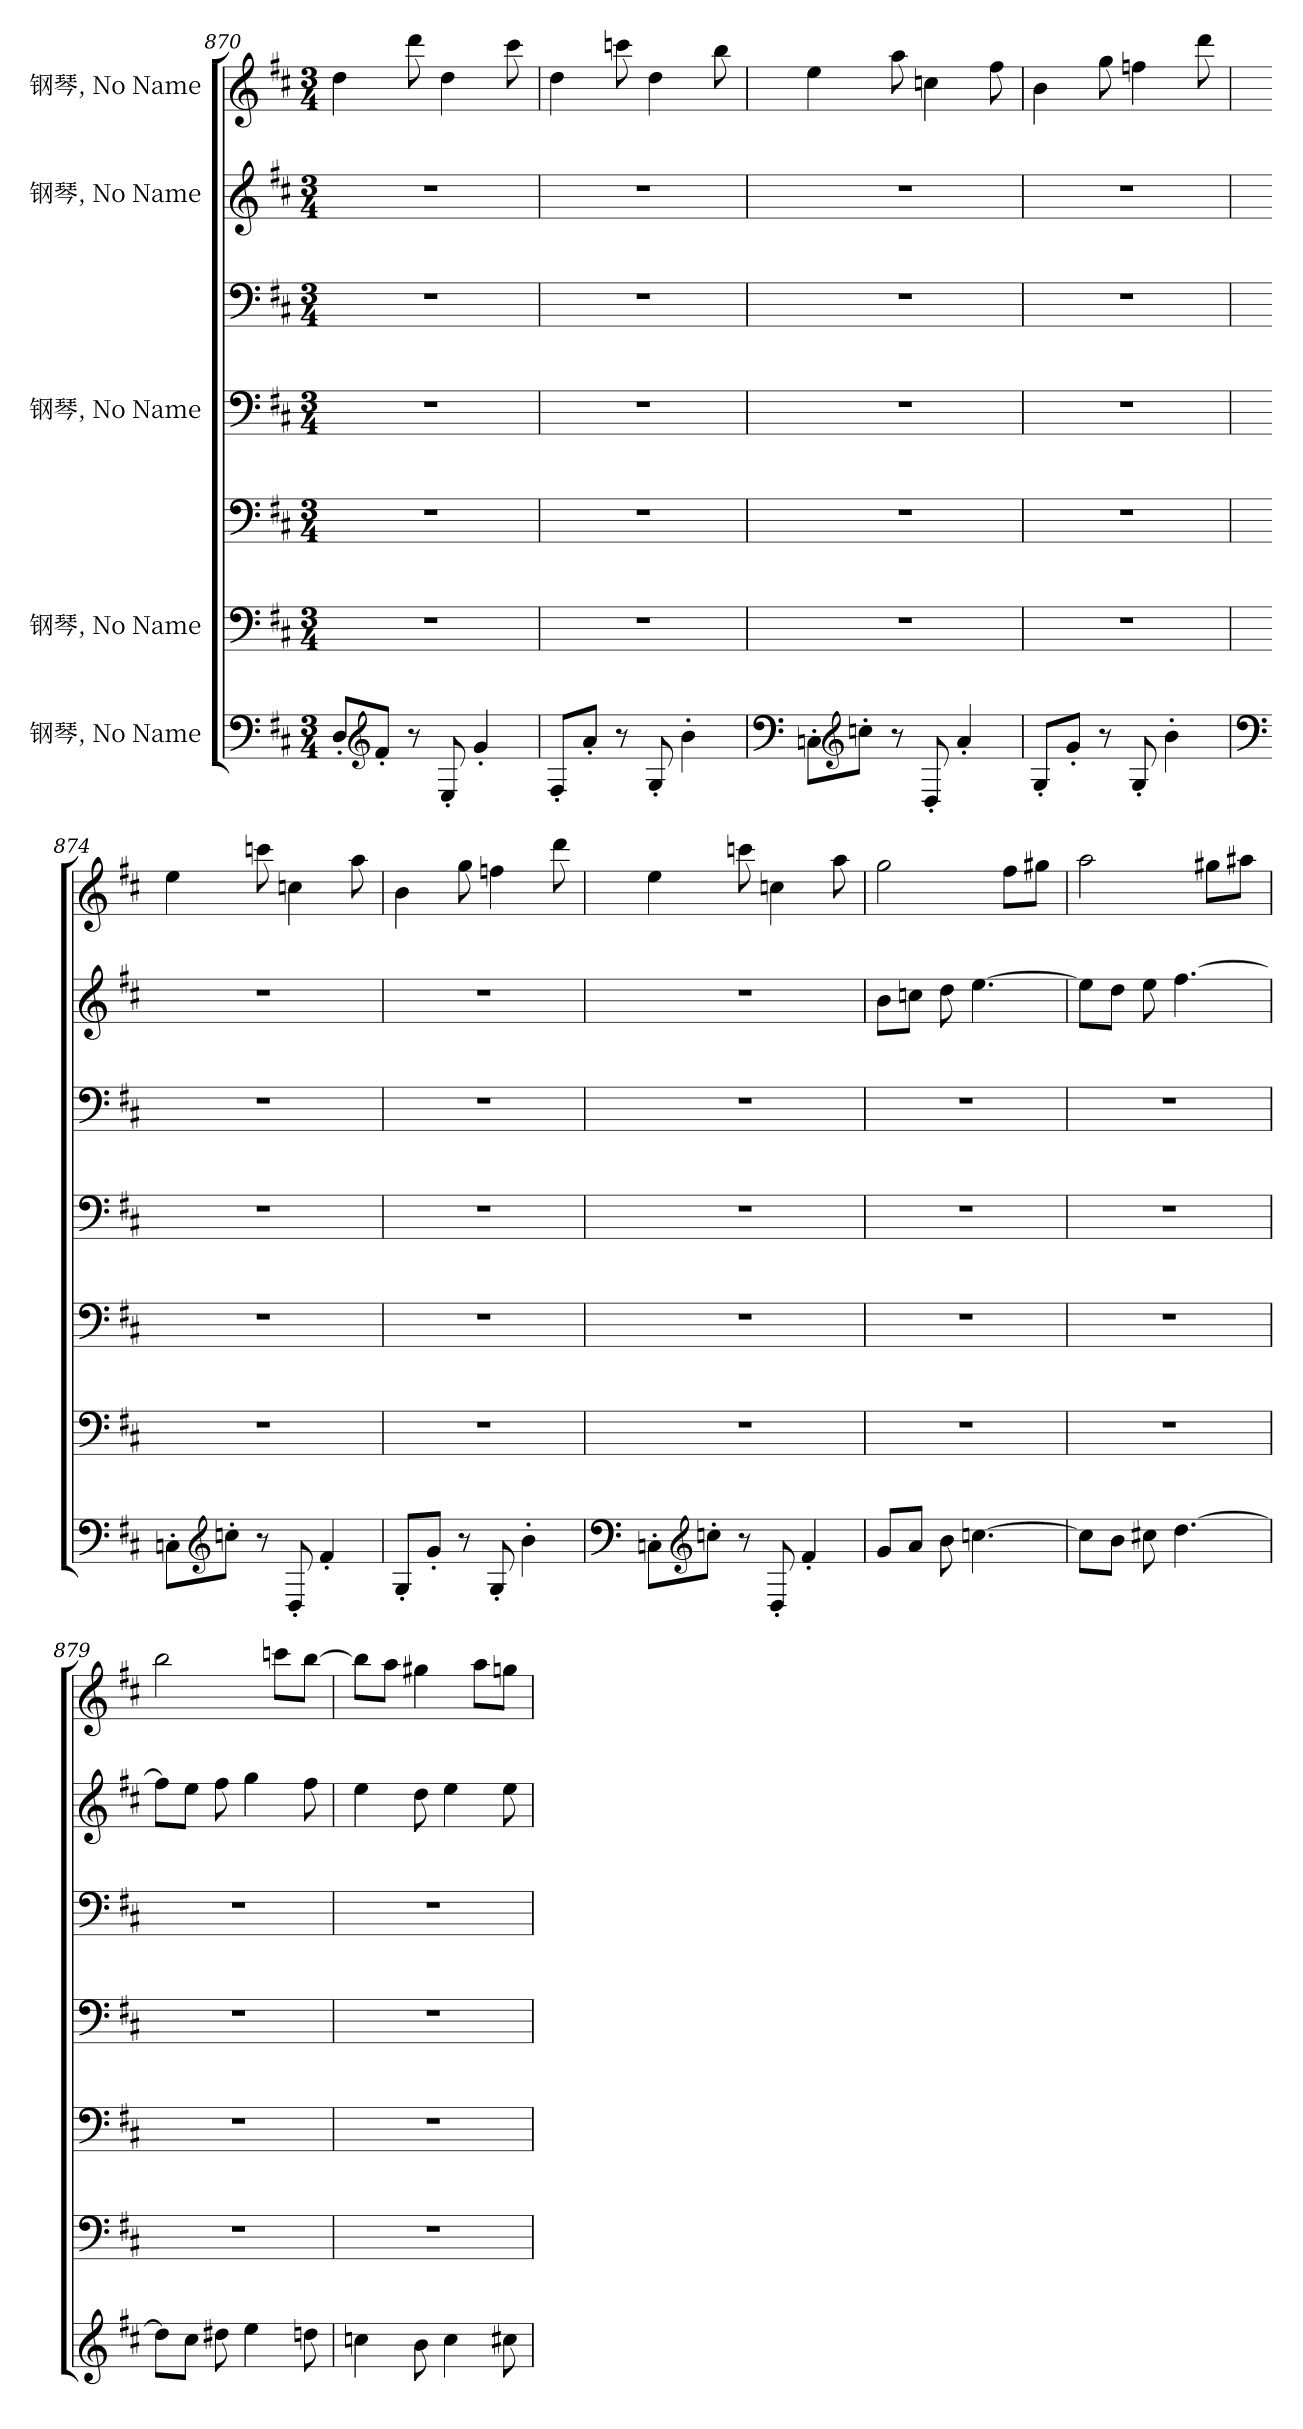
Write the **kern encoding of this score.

**kern	**kern	**kern	**kern	**kern	**kern	**kern
*part5	*part4	*part4	*part3	*part3	*part2	*part1
*staff7	*staff6	*staff5	*staff4	*staff3	*staff2	*staff1
*I"钢琴, No Name	*I"钢琴, No Name	*	*I"钢琴, No Name	*	*I"钢琴, No Name	*I"钢琴, No Name
*clefF4	*clefF4	*clefF4	*clefF4	*clefF4	*clefG2	*clefG2
*k[f#c#]	*k[f#c#]	*k[f#c#]	*k[f#c#]	*k[f#c#]	*k[f#c#]	*k[f#c#]
*M3/4	*M3/4	*M3/4	*M3/4	*M3/4	*M3/4	*M3/4
*MM125	*MM125	*MM125	*MM125	*MM125	*MM125	*MM125
=870	=870	=870	=870	=870	=870	=870
8D'/L	2.r	2.r	2.r	2.r	2.r	4dd\
*clefG2	*	*	*	*	*	*
8f#'/J	.	.	.	.	.	.
8r	.	.	.	.	.	8ddd\
8E'/	.	.	.	.	.	4dd\
4g'/	.	.	.	.	.	.
.	.	.	.	.	.	8ccc#\
=871	=871	=871	=871	=871	=871	=871
8F#'/L	2.r	2.r	2.r	2.r	2.r	4dd\
8a'/J	.	.	.	.	.	.
8r	.	.	.	.	.	8cccn\
8G'/	.	.	.	.	.	4dd\
4b'\	.	.	.	.	.	.
.	.	.	.	.	.	8bb\
=872	=872	=872	=872	=872	=872	=872
*clefF4	*	*	*	*	*	*
8Cn'\L	2.r	2.r	2.r	2.r	2.r	4ee\
*clefG2	*	*	*	*	*	*
8ccn'\J	.	.	.	.	.	.
8r	.	.	.	.	.	8aa\
8D'/	.	.	.	.	.	4ccn\
4a'/	.	.	.	.	.	.
.	.	.	.	.	.	8ff#\
=873	=873	=873	=873	=873	=873	=873
8G'/L	2.r	2.r	2.r	2.r	2.r	4b\
8g'/J	.	.	.	.	.	.
8r	.	.	.	.	.	8gg\
8G'/	.	.	.	.	.	4ffn\
4b'\	.	.	.	.	.	.
.	.	.	.	.	.	8ddd\
!!LO:PB:g=z
=874	=874	=874	=874	=874	=874	=874
*clefF4	*	*	*	*	*	*
8Cn'\L	2.r	2.r	2.r	2.r	2.r	4ee\
*clefG2	*	*	*	*	*	*
8ccn'\J	.	.	.	.	.	.
8r	.	.	.	.	.	8cccn\
8D'/	.	.	.	.	.	4ccn\
4f#'/	.	.	.	.	.	.
.	.	.	.	.	.	8aa\
=875	=875	=875	=875	=875	=875	=875
8G'/L	2.r	2.r	2.r	2.r	2.r	4b\
8g'/J	.	.	.	.	.	.
8r	.	.	.	.	.	8gg\
8G'/	.	.	.	.	.	4ffn\
4b'\	.	.	.	.	.	.
.	.	.	.	.	.	8ddd\
=876	=876	=876	=876	=876	=876	=876
*clefF4	*	*	*	*	*	*
8Cn'\L	2.r	2.r	2.r	2.r	2.r	4ee\
*clefG2	*	*	*	*	*	*
8ccn'\J	.	.	.	.	.	.
8r	.	.	.	.	.	8cccn\
8D'/	.	.	.	.	.	4ccn\
4f#'/	.	.	.	.	.	.
.	.	.	.	.	.	8aa\
=877	=877	=877	=877	=877	=877	=877
*	*	*	*	*	*	*MM125
8g/L	2.r	2.r	2.r	2.r	8b\L	2gg\
8a/J	.	.	.	.	8ccn\J	.
8b\	.	.	.	.	8dd\	.
[4.ccn\	.	.	.	.	[4.ee\	.
.	.	.	.	.	.	8ff#\L
.	.	.	.	.	.	8gg#X\J
!!LO:PB:g=z
=878	=878	=878	=878	=878	=878	=878
8cc\L]	2.r	2.r	2.r	2.r	8ee\L]	2aa\
8b\J	.	.	.	.	8dd\J	.
8cc#X\	.	.	.	.	8ee\	.
[4.dd\	.	.	.	.	[4.ff#\	.
.	.	.	.	.	.	8gg#X\L
.	.	.	.	.	.	8aa#X\J
=879	=879	=879	=879	=879	=879	=879
8dd\L]	2.r	2.r	2.r	2.r	8ff#\L]	2bb\
8cc#\J	.	.	.	.	8ee\J	.
8dd#X\	.	.	.	.	8ff#\	.
4ee\	.	.	.	.	4gg\	.
.	.	.	.	.	.	8cccn\L
8ddn\	.	.	.	.	8ff#\	[8bb\J
=880	=880	=880	=880	=880	=880	=880
4ccn\	2.r	2.r	2.r	2.r	4ee\	8bb\L]
.	.	.	.	.	.	8aa\J
8b\	.	.	.	.	8dd\	4gg#X\
4cc\	.	.	.	.	4ee\	.
.	.	.	.	.	.	8aa\L
8cc#X\	.	.	.	.	8ee\	8ggn\J
=	=	=	=	=	=	=
*-	*-	*-	*-	*-	*-	*-
